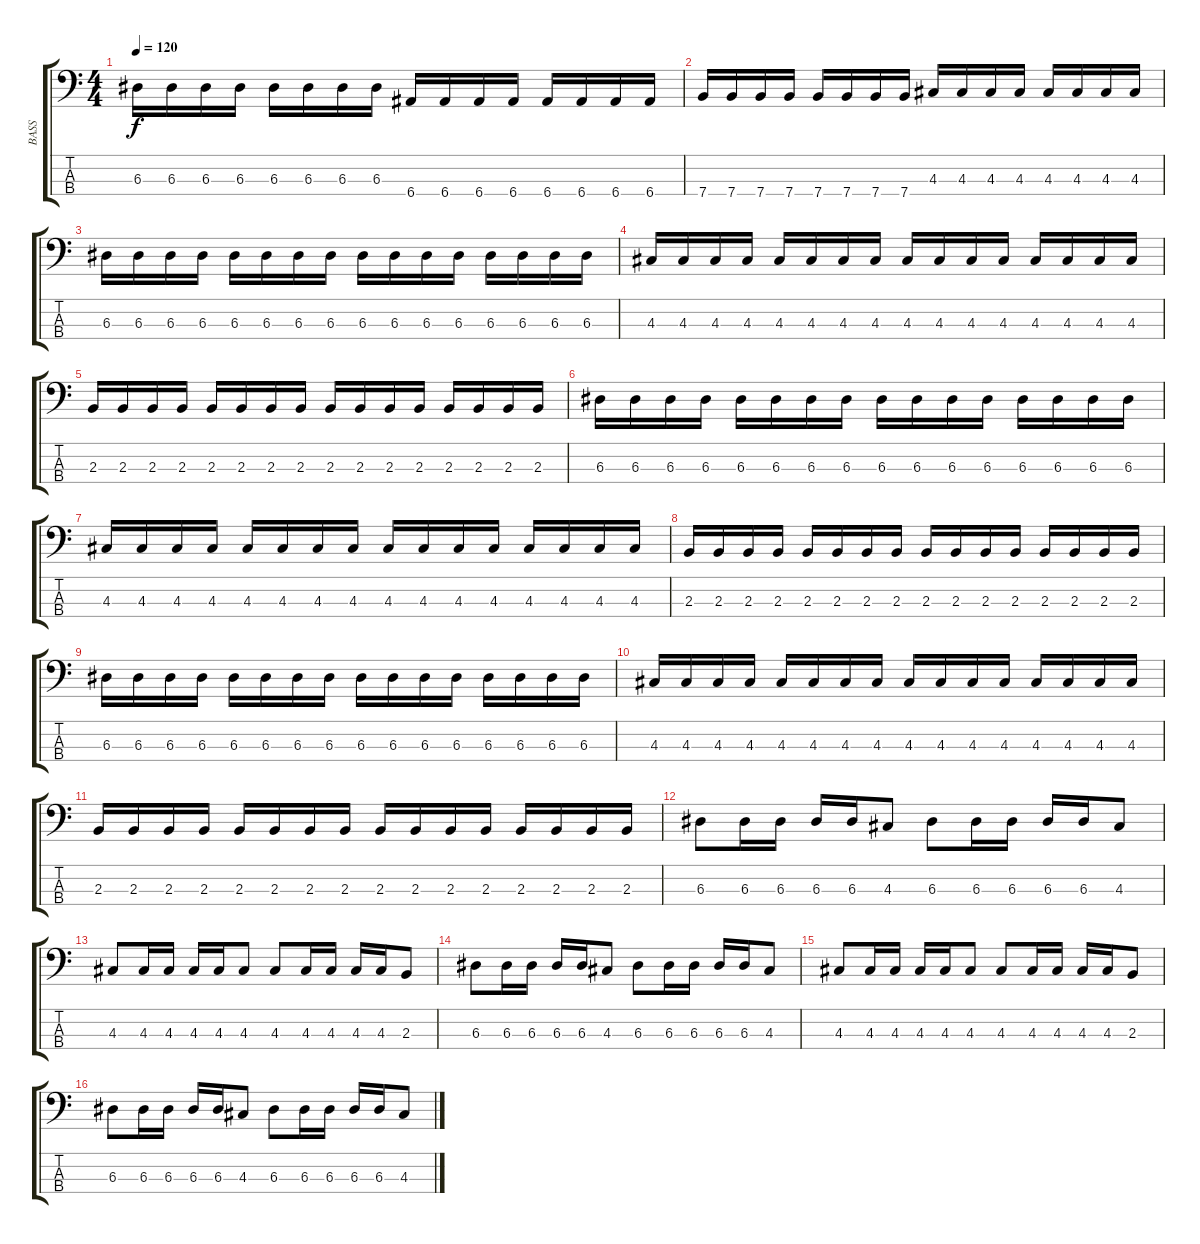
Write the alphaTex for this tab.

\track ("BASS" "BASS") {instrument electricbassfinger}
\staff {score tabs}
\tuning (G2 D2 A1 E1) {hide}
\ts (4 4)
\tempo 120
\clef f4
\ks c
6.3.16{dy f} 6.3.16 6.3.16 6.3.16 6.3.16 6.3.16 6.3.16 6.3.16 6.4.16 6.4.16 6.4.16 6.4.16 6.4.16 6.4.16 6.4.16 6.4.16 |
7.4.16 7.4.16 7.4.16 7.4.16 7.4.16 7.4.16 7.4.16 7.4.16 4.3.16 4.3.16 4.3.16 4.3.16 4.3.16 4.3.16 4.3.16 4.3.16 |
6.3.16 6.3.16 6.3.16 6.3.16 6.3.16 6.3.16 6.3.16 6.3.16 6.3.16 6.3.16 6.3.16 6.3.16 6.3.16 6.3.16 6.3.16 6.3.16 |
4.3.16 4.3.16 4.3.16 4.3.16 4.3.16 4.3.16 4.3.16 4.3.16 4.3.16 4.3.16 4.3.16 4.3.16 4.3.16 4.3.16 4.3.16 4.3.16 |
2.3.16 2.3.16 2.3.16 2.3.16 2.3.16 2.3.16 2.3.16 2.3.16 2.3.16 2.3.16 2.3.16 2.3.16 2.3.16 2.3.16 2.3.16 2.3.16 |
6.3.16 6.3.16 6.3.16 6.3.16 6.3.16 6.3.16 6.3.16 6.3.16 6.3.16 6.3.16 6.3.16 6.3.16 6.3.16 6.3.16 6.3.16 6.3.16 |
4.3.16 4.3.16 4.3.16 4.3.16 4.3.16 4.3.16 4.3.16 4.3.16 4.3.16 4.3.16 4.3.16 4.3.16 4.3.16 4.3.16 4.3.16 4.3.16 |
2.3.16 2.3.16 2.3.16 2.3.16 2.3.16 2.3.16 2.3.16 2.3.16 2.3.16 2.3.16 2.3.16 2.3.16 2.3.16 2.3.16 2.3.16 2.3.16 |
6.3.16 6.3.16 6.3.16 6.3.16 6.3.16 6.3.16 6.3.16 6.3.16 6.3.16 6.3.16 6.3.16 6.3.16 6.3.16 6.3.16 6.3.16 6.3.16 |
4.3.16 4.3.16 4.3.16 4.3.16 4.3.16 4.3.16 4.3.16 4.3.16 4.3.16 4.3.16 4.3.16 4.3.16 4.3.16 4.3.16 4.3.16 4.3.16 |
2.3.16 2.3.16 2.3.16 2.3.16 2.3.16 2.3.16 2.3.16 2.3.16 2.3.16 2.3.16 2.3.16 2.3.16 2.3.16 2.3.16 2.3.16 2.3.16 |
6.3.8 6.3.16 6.3.16 6.3.16 6.3.16 4.3.8 6.3.8 6.3.16 6.3.16 6.3.16 6.3.16 4.3.8 |
4.3.8 4.3.16 4.3.16 4.3.16 4.3.16 4.3.8 4.3.8 4.3.16 4.3.16 4.3.16 4.3.16 2.3.8 |
6.3.8 6.3.16 6.3.16 6.3.16 6.3.16 4.3.8 6.3.8 6.3.16 6.3.16 6.3.16 6.3.16 4.3.8 |
4.3.8 4.3.16 4.3.16 4.3.16 4.3.16 4.3.8 4.3.8 4.3.16 4.3.16 4.3.16 4.3.16 2.3.8 |
6.3.8 6.3.16 6.3.16 6.3.16 6.3.16 4.3.8 6.3.8 6.3.16 6.3.16 6.3.16 6.3.16 4.3.8
